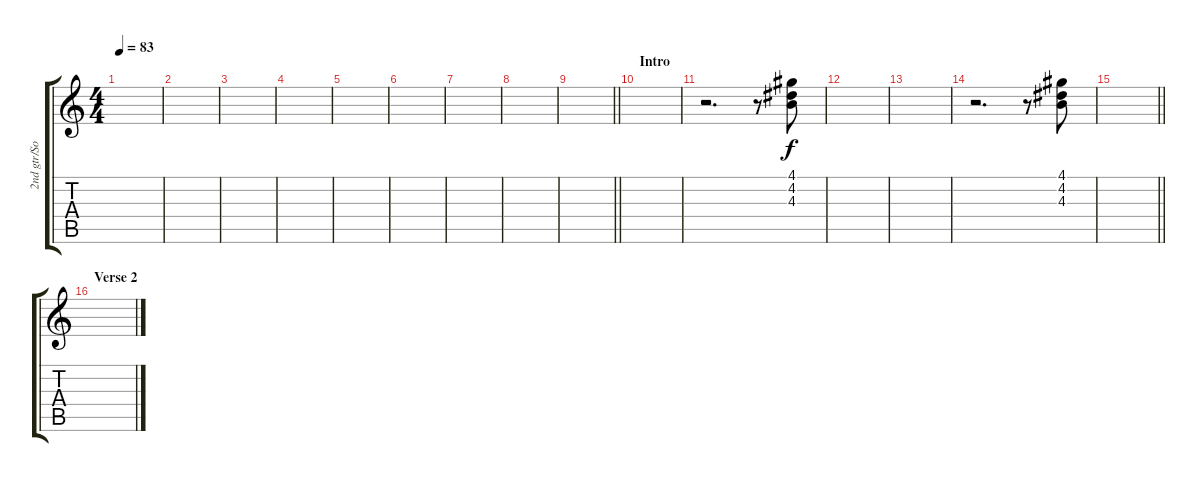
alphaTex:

\track ("2nd gtr/Solo" "2nd gtr/So") {instrument electricguitarjazz}
\staff {score tabs}
\tuning (E4 B3 G3 D3 A2 E2) {hide}
\ts (4 4)
\tempo 83
\clef g2
\ks c
|
|
|
|
|
|
|
|
\barLineRight lightlight
|
\section ("" "Intro")
|
r.2{d} r.8 (4.1 4.2 4.3).8 |
|
|
r.2{d} r.8 (4.1 4.2 4.3).8 |
\barLineRight lightlight
|
\section ("" "Verse 2")
